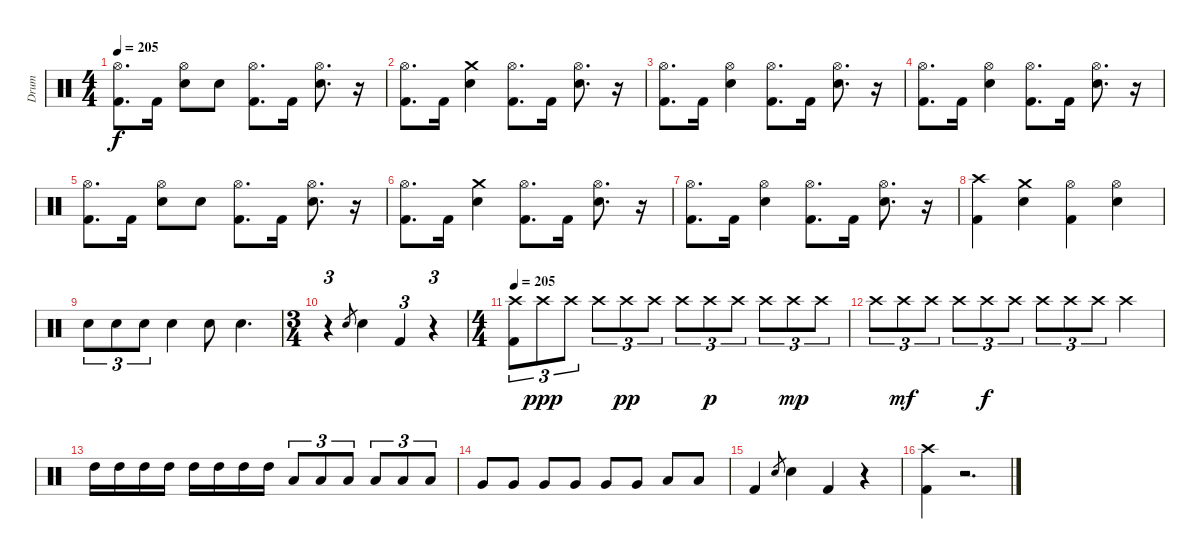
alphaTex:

\track ("Drum" "Drum") {instrument percussion}
\staff {score}
\articulation defaults
\ts (4 4)
\tempo 205
\clef neutral
\ks c
("Kick (hit) 2" "Hi-Hat (open)").8{d dy f} "Kick (hit) 2".16 ("Electric Snare (hit)" "Hi-Hat (open)").8 "Electric Snare (hit)".8 ("Kick (hit) 2" "Hi-Hat (open)").8{d} "Kick (hit) 2".16 ("Electric Snare (hit)" "Hi-Hat (open)").8{d} r.16 |
("Kick (hit) 2" "Hi-Hat (open)").8{d} "Kick (hit) 2".16 ("Electric Snare (hit)" "Crash medium (hit)").4 ("Kick (hit) 2" "Hi-Hat (open)").8{d} "Kick (hit) 2".16 ("Electric Snare (hit)" "Hi-Hat (open)").8{d} r.16 |
("Kick (hit) 2" "Hi-Hat (open)").8{d} "Kick (hit) 2".16 ("Electric Snare (hit)" "Hi-Hat (open)").4 ("Kick (hit) 2" "Hi-Hat (open)").8{d} "Kick (hit) 2".16 ("Electric Snare (hit)" "Hi-Hat (open)").8{d} r.16 |
("Kick (hit) 2" "Hi-Hat (open)").8{d} "Kick (hit) 2".16 ("Electric Snare (hit)" "Hi-Hat (open)").4 ("Kick (hit) 2" "Hi-Hat (open)").8{d} "Kick (hit) 2".16 ("Electric Snare (hit)" "Hi-Hat (open)").8{d} r.16 |
("Kick (hit) 2" "Hi-Hat (open)").8{d} "Kick (hit) 2".16 ("Electric Snare (hit)" "Hi-Hat (open)").8 "Electric Snare (hit)".8 ("Kick (hit) 2" "Hi-Hat (open)").8{d} "Kick (hit) 2".16 ("Electric Snare (hit)" "Hi-Hat (open)").8{d} r.16 |
("Kick (hit) 2" "Hi-Hat (open)").8{d} "Kick (hit) 2".16 ("Electric Snare (hit)" "Crash medium (hit)").4 ("Kick (hit) 2" "Hi-Hat (open)").8{d} "Kick (hit) 2".16 ("Electric Snare (hit)" "Hi-Hat (open)").8{d} r.16 |
("Kick (hit) 2" "Hi-Hat (open)").8{d} "Kick (hit) 2".16 ("Electric Snare (hit)" "Hi-Hat (open)").4 ("Kick (hit) 2" "Hi-Hat (open)").8{d} "Kick (hit) 2".16 ("Electric Snare (hit)" "Hi-Hat (open)").8{d} r.16 |
("Kick (hit) 2" "Crash high (hit)").4 ("Electric Snare (hit)" "Crash medium (hit)").4 ("Kick (hit) 2" "Hi-Hat (open)").4 ("Electric Snare (hit)" "Hi-Hat (open)").4 |
"Electric Snare (hit)".8{tu (3 2)} "Electric Snare (hit)".8{tu (3 2)} "Electric Snare (hit)".8{tu (3 2)} "Electric Snare (hit)".4 "Electric Snare (hit)".8 "Electric Snare (hit)".4{d} |
\ts (3 4)
r.4{tu (3 2)} "Electric Snare (hit)".8{gr} "Electric Snare (hit)".4 "Kick (hit) 2".4{tu (3 2)} r.4{tu (3 2)} |
\ts (4 4)
\tempo 205
("Crash high (hit)" "Kick (hit) 2").8{tu (3 2)} "Crash high (hit)".8{tu (3 2) dy ppp} "Crash high (hit)".8{tu (3 2)} "Crash high (hit)".8{tu (3 2)} "Crash high (hit)".8{tu (3 2) dy pp} "Crash high (hit)".8{tu (3 2)} "Crash high (hit)".8{tu (3 2)} "Crash high (hit)".8{tu (3 2) dy p} "Crash high (hit)".8{tu (3 2)} "Crash high (hit)".8{tu (3 2)} "Crash high (hit)".8{tu (3 2) dy mp} "Crash high (hit)".8{tu (3 2)} |
"Crash high (hit)".8{tu (3 2)} "Crash high (hit)".8{tu (3 2) dy mf} "Crash high (hit)".8{tu (3 2)} "Crash high (hit)".8{tu (3 2)} "Crash high (hit)".8{tu (3 2) dy f} "Crash high (hit)".8{tu (3 2)} "Crash high (hit)".8{tu (3 2)} "Crash high (hit)".8{tu (3 2)} "Crash high (hit)".8{tu (3 2)} "Crash high (hit)".4 |
"High Tom (hit)".16 "High Tom (hit)".16 "High Tom (hit)".16 "High Tom (hit)".16 "High Tom (hit)".16 "High Tom (hit)".16 "High Tom (hit)".16 "High Tom (hit)".16 "Low Tom (hit)".8{tu (3 2)} "Low Tom (hit)".8{tu (3 2)} "Low Tom (hit)".8{tu (3 2)} "Low Tom (hit)".8{tu (3 2)} "Low Tom (hit)".8{tu (3 2)} "Low Tom (hit)".8{tu (3 2)} |
"Very Low Tom (hit)".8 "Very Low Tom (hit)".8 "Very Low Tom (hit)".8 "Very Low Tom (hit)".8 "Very Low Tom (hit)".8 "Very Low Tom (hit)".8 "Low Floor Tom (hit)".8 "Low Floor Tom (hit)".8 |
"Kick (hit) 2".4 "Electric Snare (hit)".8{gr} "Electric Snare (hit)".4 "Kick (hit) 2".4 r.4 |
("Crash high (hit)" "Kick (hit) 2").4 r.2{d}
